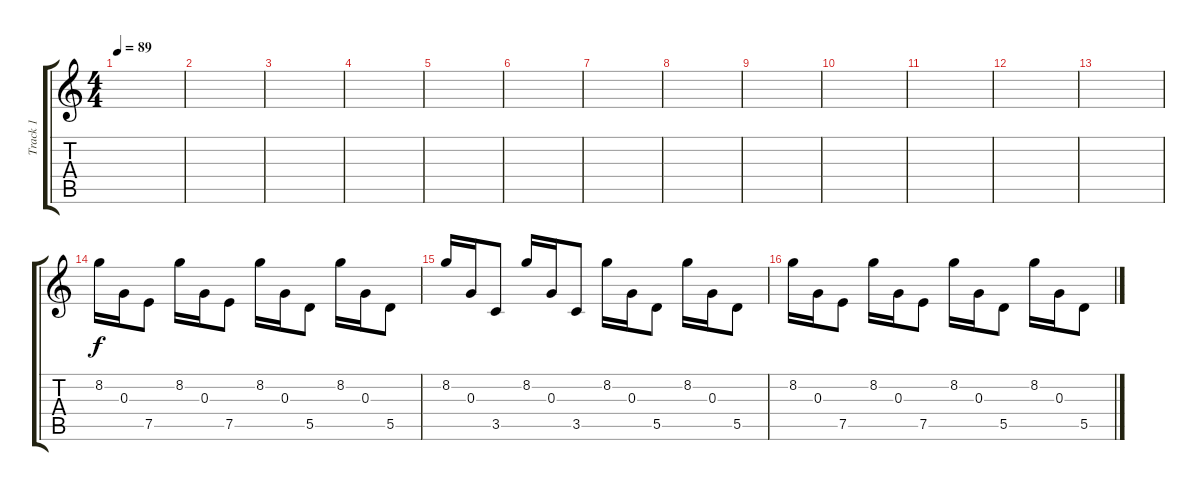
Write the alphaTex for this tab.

\track ("Track 1" "Track 1") {instrument acousticguitarsteel}
\staff {score tabs}
\tuning (E4 B3 G3 D3 A2 E2) {hide}
\ts (4 4)
\tempo 89
\clef g2
\ks c
|
|
|
|
|
|
|
|
|
|
|
|
|
8.2.16 0.3.16 7.5.8 8.2.16 0.3.16 7.5.8 8.2.16 0.3.16 5.5.8 8.2.16 0.3.16 5.5.8 |
8.2.16 0.3.16 3.5.8 8.2.16 0.3.16 3.5.8 8.2.16 0.3.16 5.5.8 8.2.16 0.3.16 5.5.8 |
8.2.16{volume 10} 0.3.16 7.5.8 8.2.16 0.3.16 7.5.8 8.2.16 0.3.16 5.5.8 8.2.16 0.3.16 5.5.8
